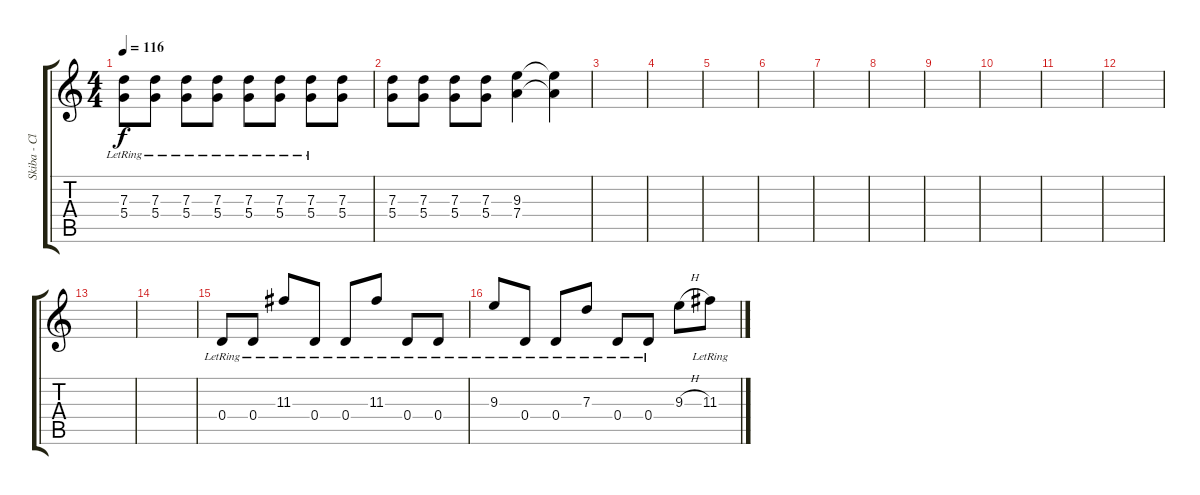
\track ("Skiba - Clean" "Skiba - Cl") {instrument electricguitarclean}
\staff {score tabs}
\tuning (E4 B3 G3 D3 A2 E2) {hide}
\ts (4 4)
\tempo 116
\clef g2
\ks c
(7.3{lr} 5.4{lr}).8{dy f} (7.3{lr} 5.4{lr}).8 (7.3{lr} 5.4{lr}).8 (7.3{lr} 5.4{lr}).8 (7.3{lr} 5.4{lr}).8 (7.3{lr} 5.4{lr}).8 (7.3{lr} 5.4{lr}).8 (7.3 5.4).8 |
(7.3 5.4).8 (7.3 5.4).8 (7.3 5.4).8 (7.3 5.4).8 (9.3 7.4).4 (9.3{t} 7.4{t}).4 |
|
|
|
|
|
|
|
|
|
|
|
|
0.4{lr}.8{instrument electricguitarclean} 0.4{lr}.8 11.3{lr}.8 0.4{lr}.8 0.4{lr}.8 11.3{lr}.8 0.4{lr}.8 0.4{lr}.8 |
9.3{lr}.8 0.4{lr}.8 0.4{lr}.8 7.3{lr}.8 0.4{lr}.8 0.4{lr}.8 9.3{h}.8 11.3{lr}.8
